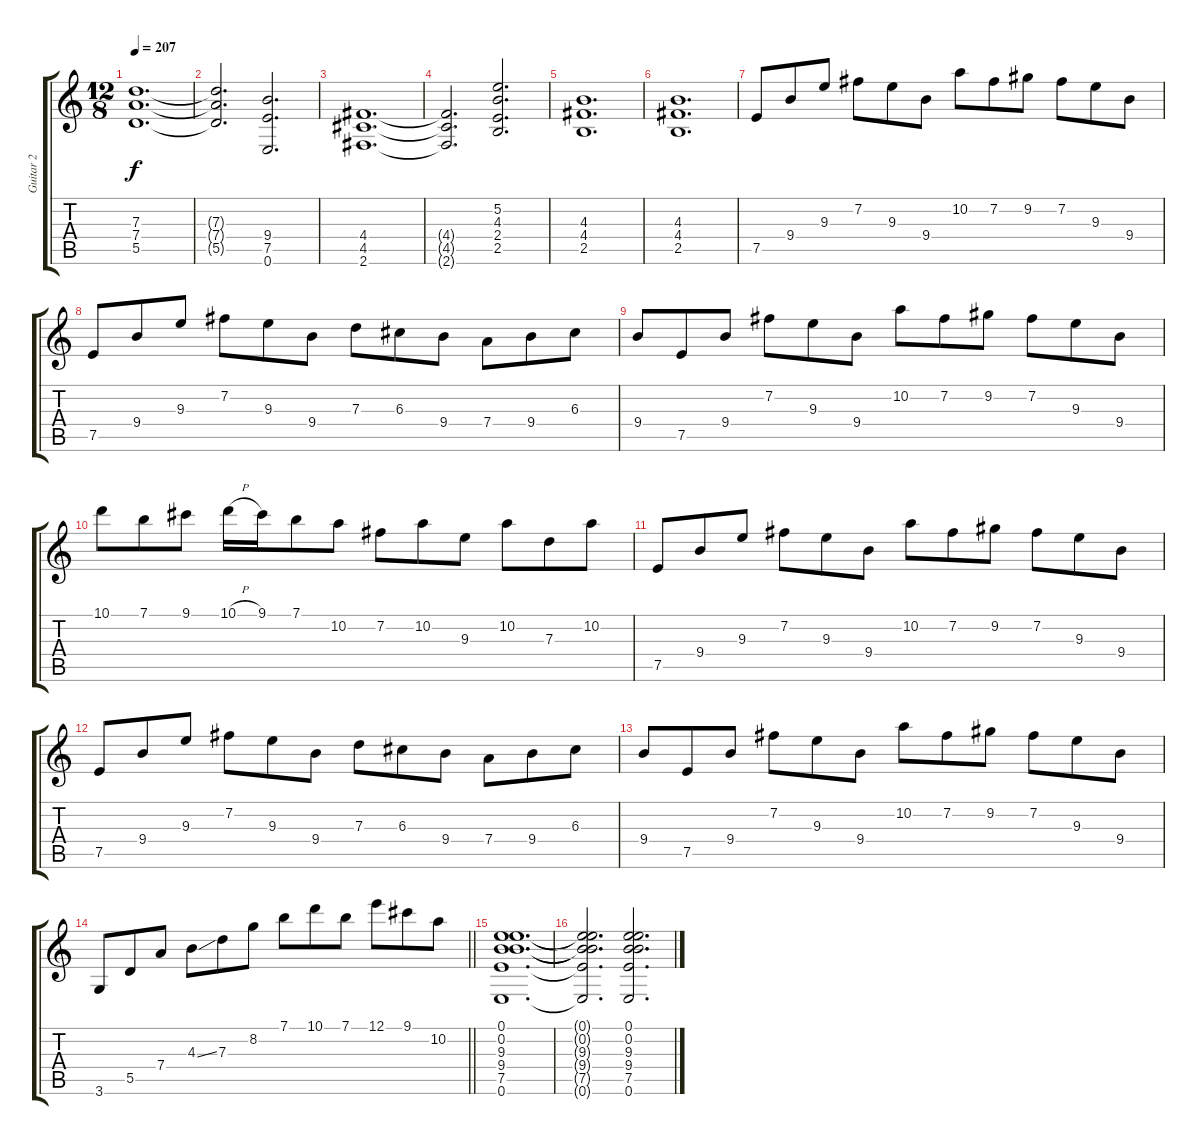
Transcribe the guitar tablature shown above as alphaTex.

\track ("Guitar 2" "Guitar 2") {instrument distortionguitar}
\staff {score tabs}
\tuning (E4 B3 G3 D3 A2 E2) {hide}
\ts (12 8)
\tempo 207
\clef g2
\ks c
(7.3 7.4 5.5).1{d dy f} |
(7.3{t} 7.4{t} 5.5{t}).2{d} (9.4 7.5 0.6).2{d} |
(4.4 4.5 2.6).1{d} |
(4.4{t} 4.5{t} 2.6{t}).2{d} (5.2 4.3 2.4 2.5).2{d} |
(4.3 4.4 2.5).1{d} |
(4.3 4.4 2.5).1{d} |
7.5.8{volume 14} 9.4.8 9.3.8 7.2.8 9.3.8 9.4.8 10.2.8 7.2.8 9.2.8 7.2.8 9.3.8 9.4.8 |
7.5.8 9.4.8 9.3.8 7.2.8 9.3.8 9.4.8 7.3.8 6.3.8 9.4.8 7.4.8 9.4.8 6.3.8 |
9.4.8 7.5.8 9.4.8 7.2.8 9.3.8 9.4.8 10.2.8 7.2.8 9.2.8 7.2.8 9.3.8 9.4.8 |
10.1.8 7.1.8 9.1.8 10.1{h}.16 9.1.16 7.1.8 10.2.8 7.2.8 10.2.8 9.3.8 10.2.8 7.3.8 10.2.8 |
7.5.8 9.4.8 9.3.8 7.2.8 9.3.8 9.4.8 10.2.8 7.2.8 9.2.8 7.2.8 9.3.8 9.4.8 |
7.5.8 9.4.8 9.3.8 7.2.8 9.3.8 9.4.8 7.3.8 6.3.8 9.4.8 7.4.8 9.4.8 6.3.8 |
9.4.8 7.5.8 9.4.8 7.2.8 9.3.8 9.4.8 10.2.8 7.2.8 9.2.8 7.2.8 9.3.8 9.4.8 |
\barLineRight lightlight
3.6.8 5.5.8 7.4.8 4.3{ss}.8 7.3.8 8.2.8 7.1.8 10.1.8 7.1.8 12.1.8 9.1.8 10.2.8 |
(0.1 0.2 9.3 9.4 7.5 0.6).1{d volume 11} |
(0.1{t} 0.2{t} 9.3{t} 9.4{t} 7.5{t} 0.6{t}).2{d} (0.1 0.2 9.3 9.4 7.5 0.6).2{d}
